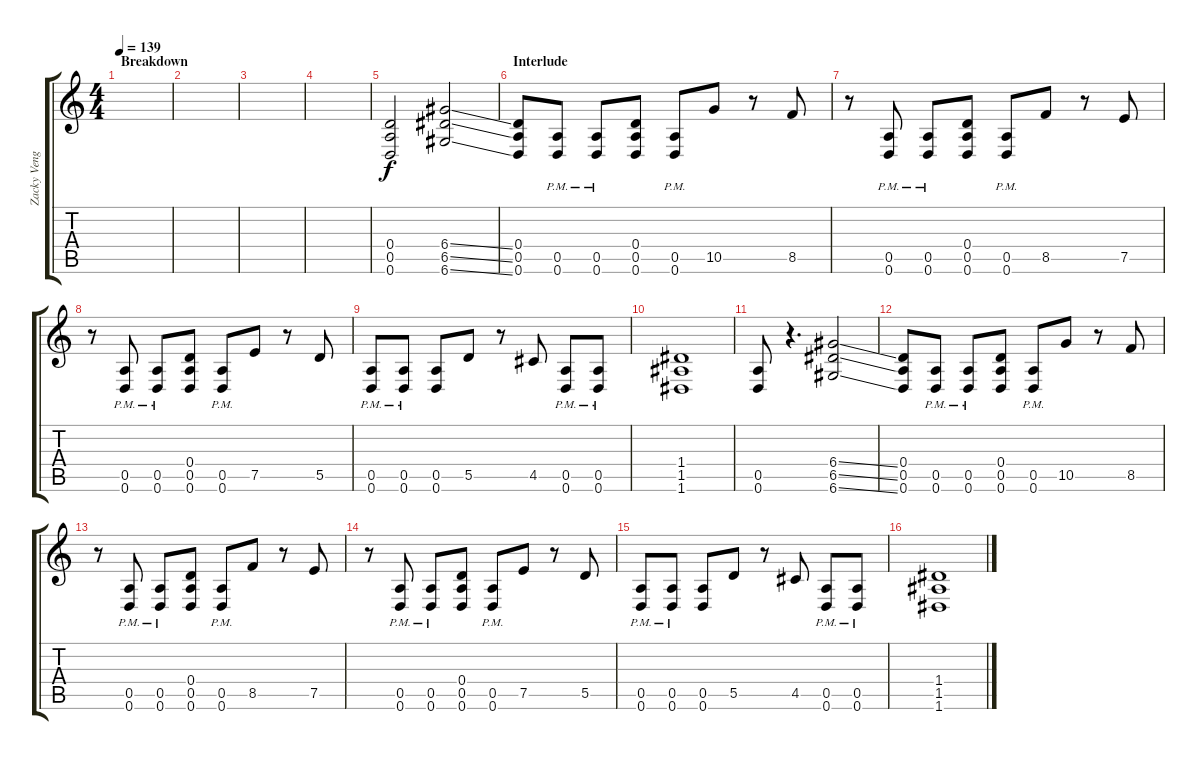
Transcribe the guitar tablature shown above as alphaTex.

\track ("Zacky Vengeance" "Zacky Veng") {instrument overdrivenguitar}
\staff {score tabs}
\tuning (E4 B3 G3 D3 A2 D2) {hide}
\ts (4 4)
\section ("" "Breakdown")
\tempo 139
\clef g2
\ks c
|
|
|
|
(0.4 0.5 0.6).2 (6.4{ss} 6.5{ss} 6.6{ss}).2 |
\section ("" "Interlude")
(0.4 0.5 0.6).8 (0.5{pm} 0.6{pm}).8 (0.5{pm} 0.6{pm}).8 (0.4 0.5 0.6).8 (0.5{pm} 0.6{pm}).8 10.5.8 r.8 8.5.8 |
r.8 (0.5{pm} 0.6{pm}).8 (0.5{pm} 0.6{pm}).8 (0.4 0.5 0.6).8 (0.5{pm} 0.6{pm}).8 8.5.8 r.8 7.5.8 |
r.8 (0.5{pm} 0.6{pm}).8 (0.5{pm} 0.6{pm}).8 (0.4 0.5 0.6).8 (0.5{pm} 0.6{pm}).8 7.5.8 r.8 5.5.8 |
(0.5{pm} 0.6{pm}).8 (0.5{pm} 0.6{pm}).8 (0.5 0.6).8 5.5.8 r.8 4.5.8 (0.5{pm} 0.6{pm}).8 (0.5{pm} 0.6{pm}).8 |
(1.4 1.5 1.6).1 |
(0.5 0.6).8 r.4{d} (6.4{ss} 6.5{ss} 6.6{ss}).2 |
(0.4 0.5 0.6).8 (0.5{pm} 0.6{pm}).8 (0.5{pm} 0.6{pm}).8 (0.4 0.5 0.6).8 (0.5{pm} 0.6{pm}).8 10.5.8 r.8 8.5.8 |
r.8 (0.5{pm} 0.6{pm}).8 (0.5{pm} 0.6{pm}).8 (0.4 0.5 0.6).8 (0.5{pm} 0.6{pm}).8 8.5.8 r.8 7.5.8 |
r.8 (0.5{pm} 0.6{pm}).8 (0.5{pm} 0.6{pm}).8 (0.4 0.5 0.6).8 (0.5{pm} 0.6{pm}).8 7.5.8 r.8 5.5.8 |
(0.5{pm} 0.6{pm}).8 (0.5{pm} 0.6{pm}).8 (0.5 0.6).8 5.5.8 r.8 4.5.8 (0.5{pm} 0.6{pm}).8 (0.5{pm} 0.6{pm}).8 |
(1.4 1.5 1.6).1
